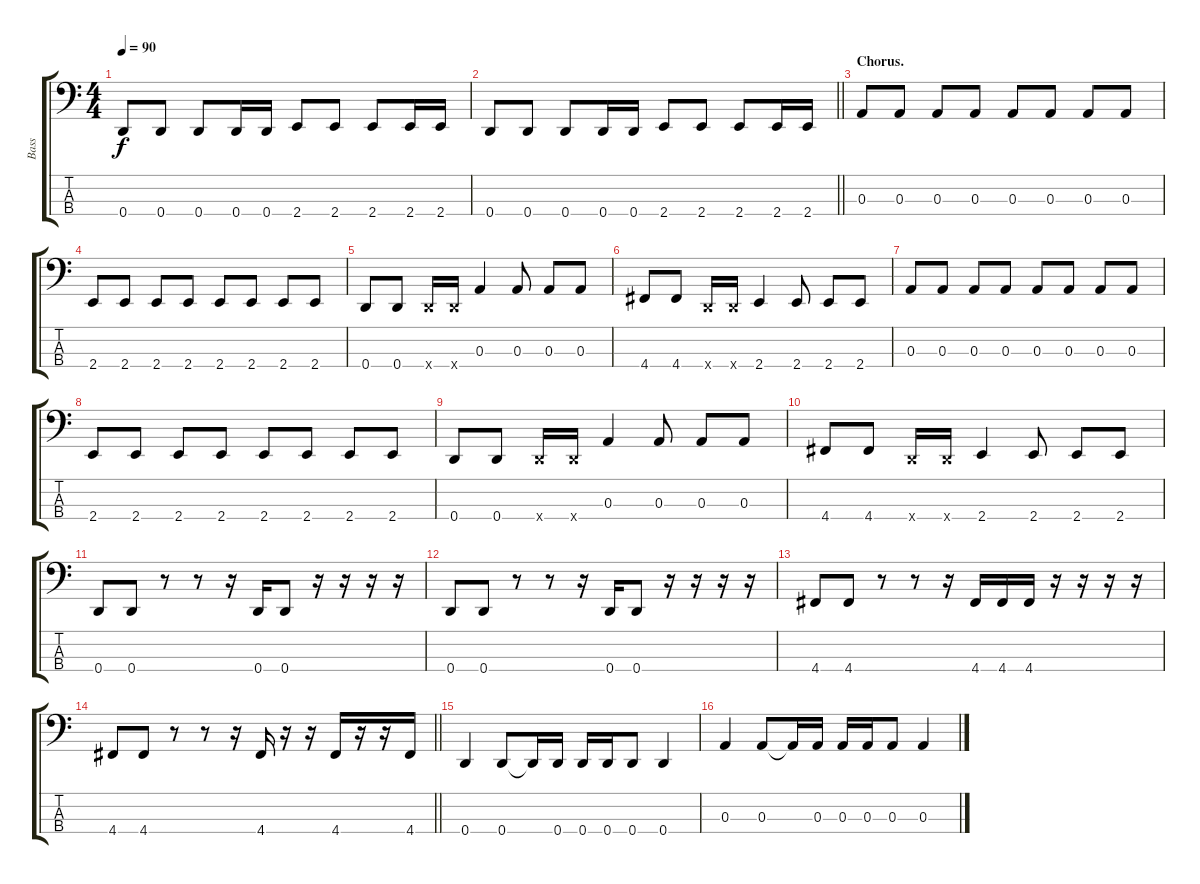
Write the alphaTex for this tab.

\track ("Bass" "Bass") {instrument electricbassfinger}
\staff {score tabs}
\tuning (G2 D2 A1 D1) {hide}
\ts (4 4)
\tempo 90
\clef f4
\ks c
0.4.8{dy f} 0.4.8 0.4.8 0.4.16 0.4.16 2.4.8 2.4.8 2.4.8 2.4.16 2.4.16 |
\barLineRight lightlight
0.4.8 0.4.8 0.4.8 0.4.16 0.4.16 2.4.8 2.4.8 2.4.8 2.4.16 2.4.16 |
\section ("" "Chorus.")
0.3.8 0.3.8 0.3.8 0.3.8 0.3.8 0.3.8 0.3.8 0.3.8 |
2.4.8 2.4.8 2.4.8 2.4.8 2.4.8 2.4.8 2.4.8 2.4.8 |
0.4.8 0.4.8 0.4{x}.16 0.4{x}.16 0.3.4 0.3.8 0.3.8 0.3.8 |
4.4.8 4.4.8 0.4{x}.16 0.4{x}.16 2.4.4 2.4.8 2.4.8 2.4.8 |
0.3.8 0.3.8 0.3.8 0.3.8 0.3.8 0.3.8 0.3.8 0.3.8 |
2.4.8 2.4.8 2.4.8 2.4.8 2.4.8 2.4.8 2.4.8 2.4.8 |
0.4.8 0.4.8 0.4{x}.16 0.4{x}.16 0.3.4 0.3.8 0.3.8 0.3.8 |
4.4.8 4.4.8 0.4{x}.16 0.4{x}.16 2.4.4 2.4.8 2.4.8 2.4.8 |
0.4.8 0.4.8 r.8 r.8 r.16 0.4.16 0.4.8 r.16 r.16 r.16 r.16 |
0.4.8 0.4.8 r.8 r.8 r.16 0.4.16 0.4.8 r.16 r.16 r.16 r.16 |
4.4.8 4.4.8 r.8 r.8 r.16 4.4.16 4.4.16 4.4.16 r.16 r.16 r.16 r.16 |
\barLineRight lightlight
4.4.8 4.4.8 r.8 r.8 r.16 4.4.16 r.16 r.16 4.4.16 r.16 r.16 4.4.16 |
0.4.4 0.4.8 0.4{t}.16 0.4.16 0.4.16 0.4.16 0.4.8 0.4.4 |
0.3.4 0.3.8 0.3{t}.16 0.3.16 0.3.16 0.3.16 0.3.8 0.3.4
